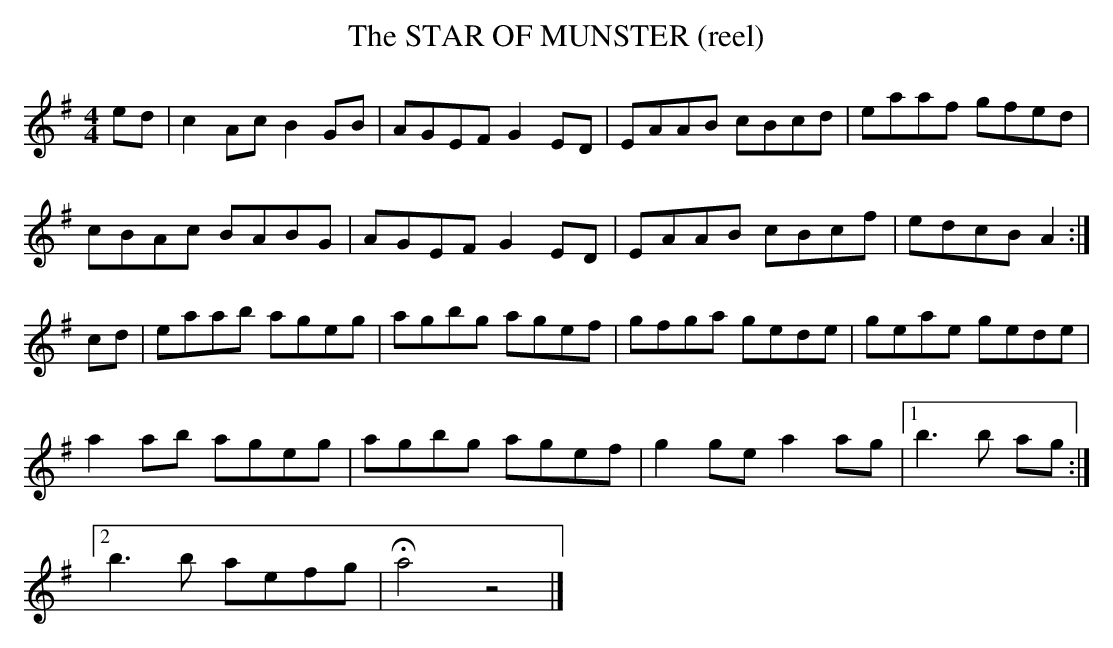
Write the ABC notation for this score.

X:1
T:STAR OF MUNSTER (reel), The
L:1/8
M:4/4
K:Ador
ed|c2Ac B2GB|AGEF G2ED|EAAB cBcd|eaaf gfed|
cBAc BABG|AGEF G2ED|EAAB cBcf|edcB A2 :|
cd|eaab ageg|agbg agef|gfga gede|geae gede|
a2ab ageg|agbg agef|g2ge a2ag|1 b3b ag :|
[2 b3b aefg|Ha4z4|]
